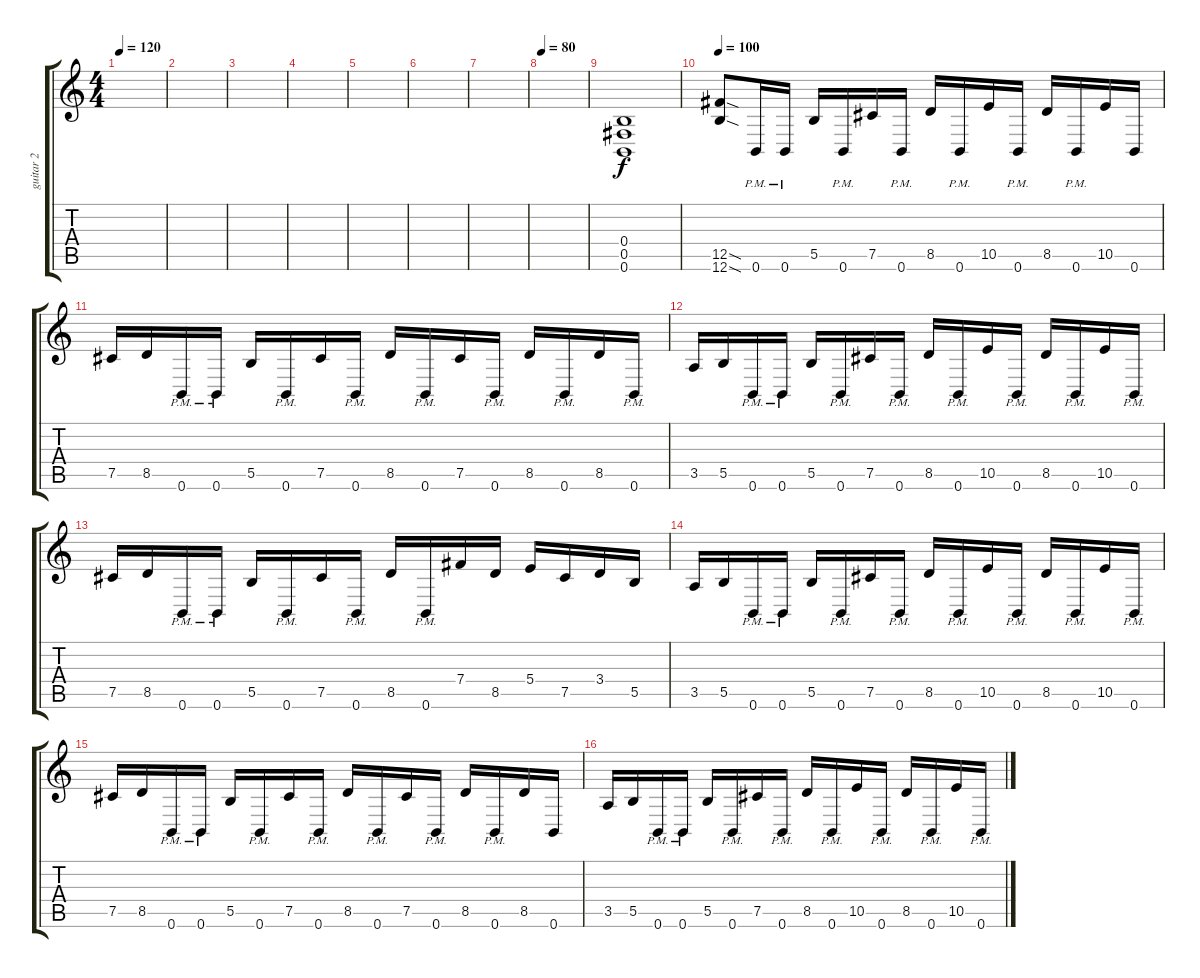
\track ("guitar 2" "guitar 2") {instrument distortionguitar}
\staff {score tabs}
\tuning (Db4 Ab3 E3 B2 Gb2 B1) {hide}
\ts (4 4)
\tempo 120
\clef g2
\ks c
|
|
|
|
|
|
|
\tempo 80
|
(0.4 0.5 0.6).1 |
\tempo 100
(12.5{sod} 12.6{sod}).8 0.6{pm}.16 0.6{pm}.16 5.5.16 0.6{pm}.16 7.5.16 0.6{pm}.16 8.5.16 0.6{pm}.16 10.5.16 0.6{pm}.16 8.5.16 0.6{pm}.16 10.5.16 0.6.16 |
7.5.16 8.5.16 0.6{pm}.16 0.6{pm}.16 5.5.16 0.6{pm}.16 7.5.16 0.6{pm}.16 8.5.16 0.6{pm}.16 7.5.16 0.6{pm}.16 8.5.16 0.6{pm}.16 8.5.16 0.6{pm}.16 |
3.5.16 5.5.16 0.6{pm}.16 0.6{pm}.16 5.5.16 0.6{pm}.16 7.5.16 0.6{pm}.16 8.5.16 0.6{pm}.16 10.5.16 0.6{pm}.16 8.5.16 0.6{pm}.16 10.5.16 0.6{pm}.16 |
7.5.16 8.5.16 0.6{pm}.16 0.6{pm}.16 5.5.16 0.6{pm}.16 7.5.16 0.6{pm}.16 8.5.16 0.6{pm}.16 7.4.16 8.5.16 5.4.16 7.5.16 3.4.16 5.5.16 |
3.5.16 5.5.16 0.6{pm}.16 0.6{pm}.16 5.5.16 0.6{pm}.16 7.5.16 0.6{pm}.16 8.5.16 0.6{pm}.16 10.5.16 0.6{pm}.16 8.5.16 0.6{pm}.16 10.5.16 0.6{pm}.16 |
7.5.16 8.5.16 0.6{pm}.16 0.6{pm}.16 5.5.16 0.6{pm}.16 7.5.16 0.6{pm}.16 8.5.16 0.6{pm}.16 7.5.16 0.6{pm}.16 8.5.16 0.6{pm}.16 8.5.16 0.6.16 |
3.5.16 5.5.16 0.6{pm}.16 0.6{pm}.16 5.5.16 0.6{pm}.16 7.5.16 0.6{pm}.16 8.5.16 0.6{pm}.16 10.5.16 0.6{pm}.16 8.5.16 0.6{pm}.16 10.5.16 0.6{pm}.16
